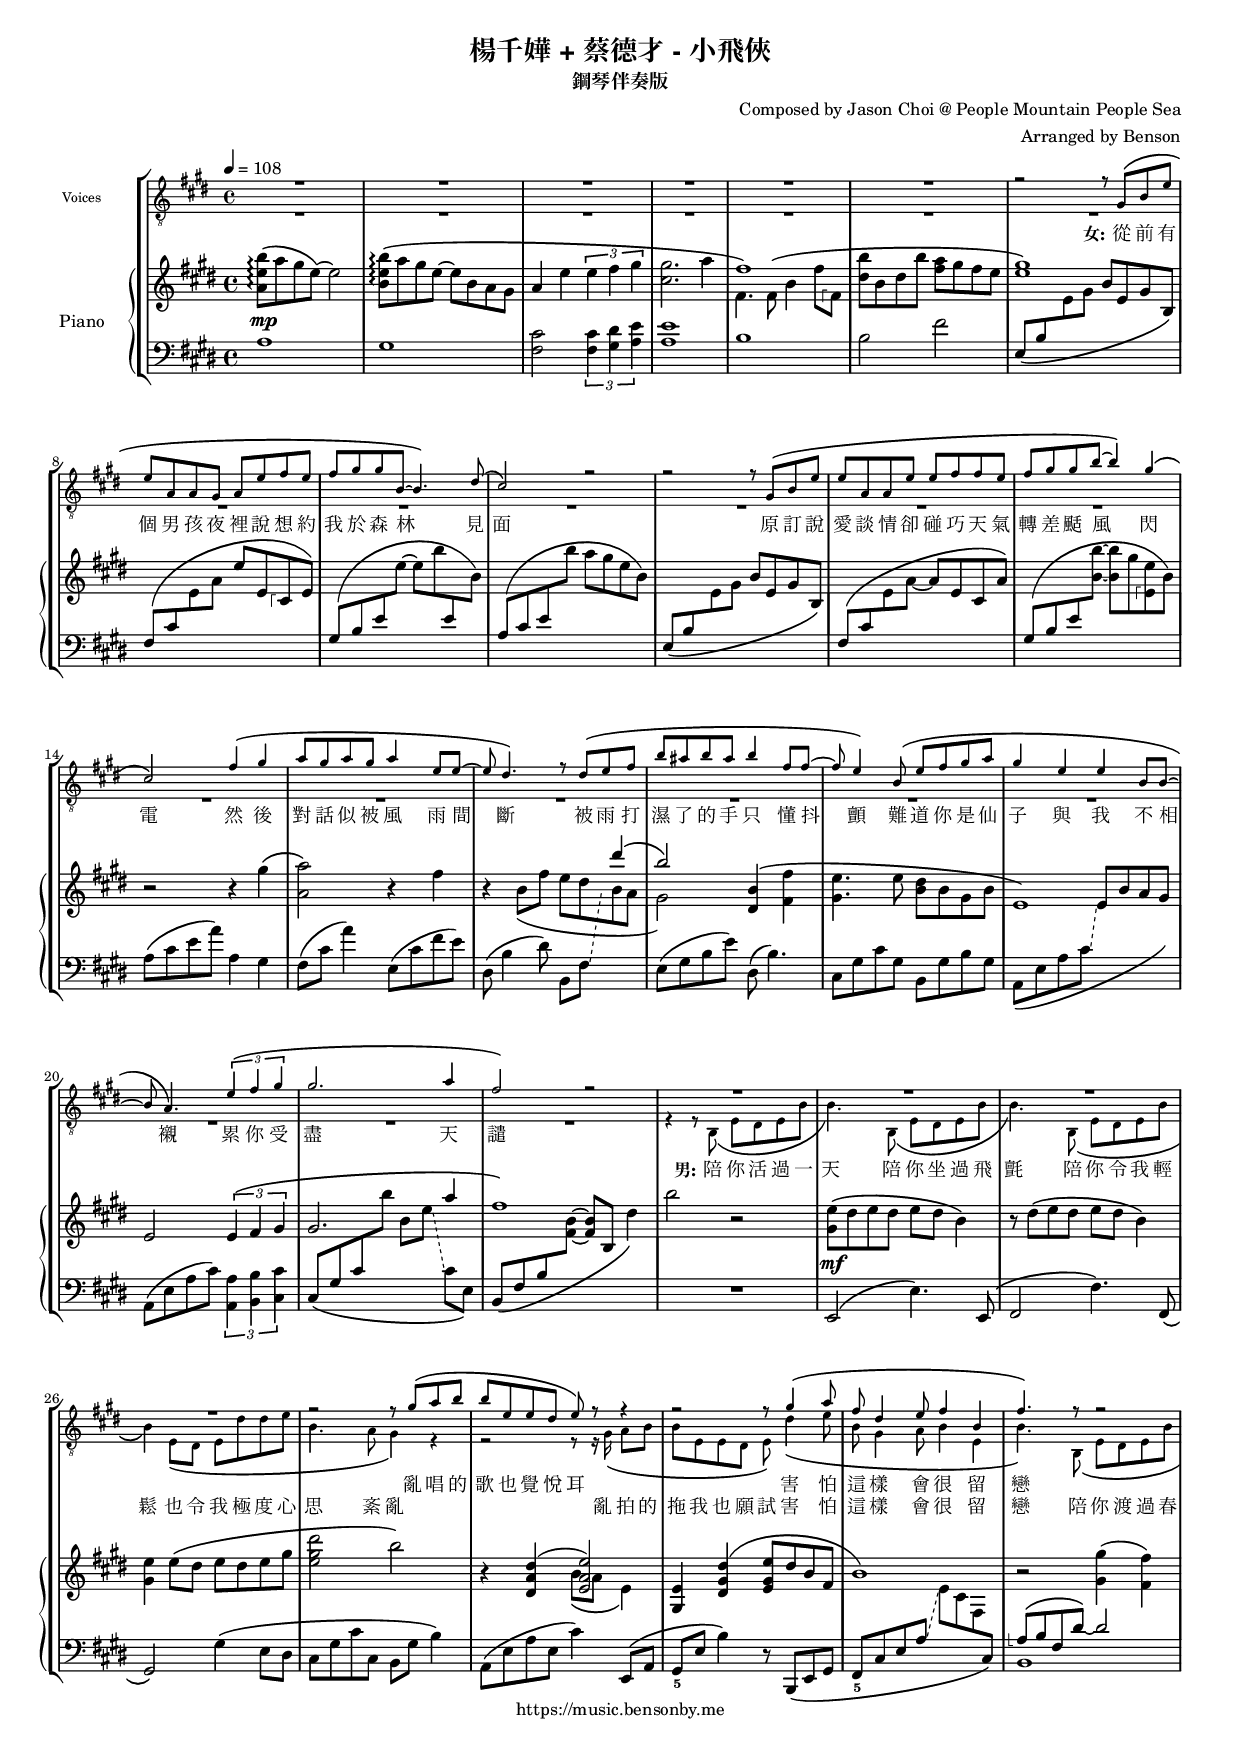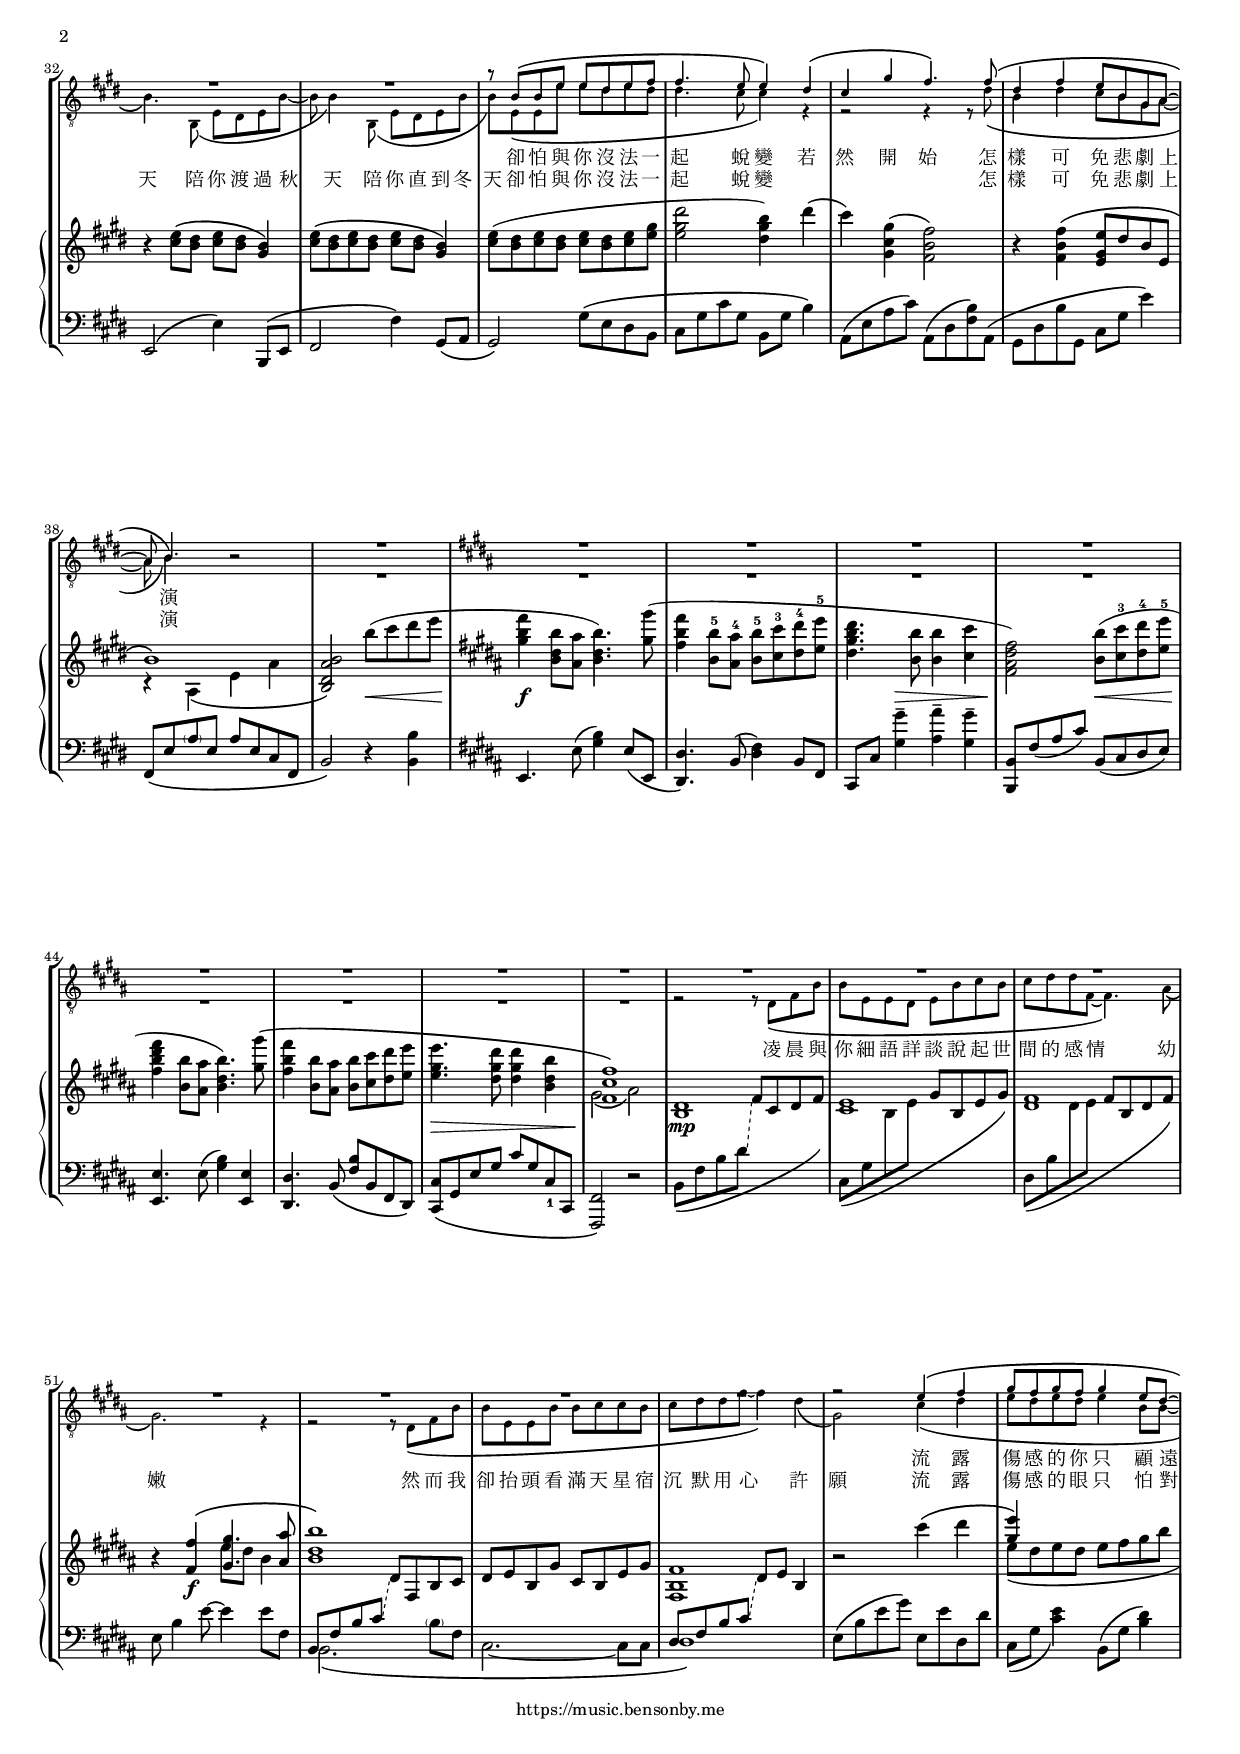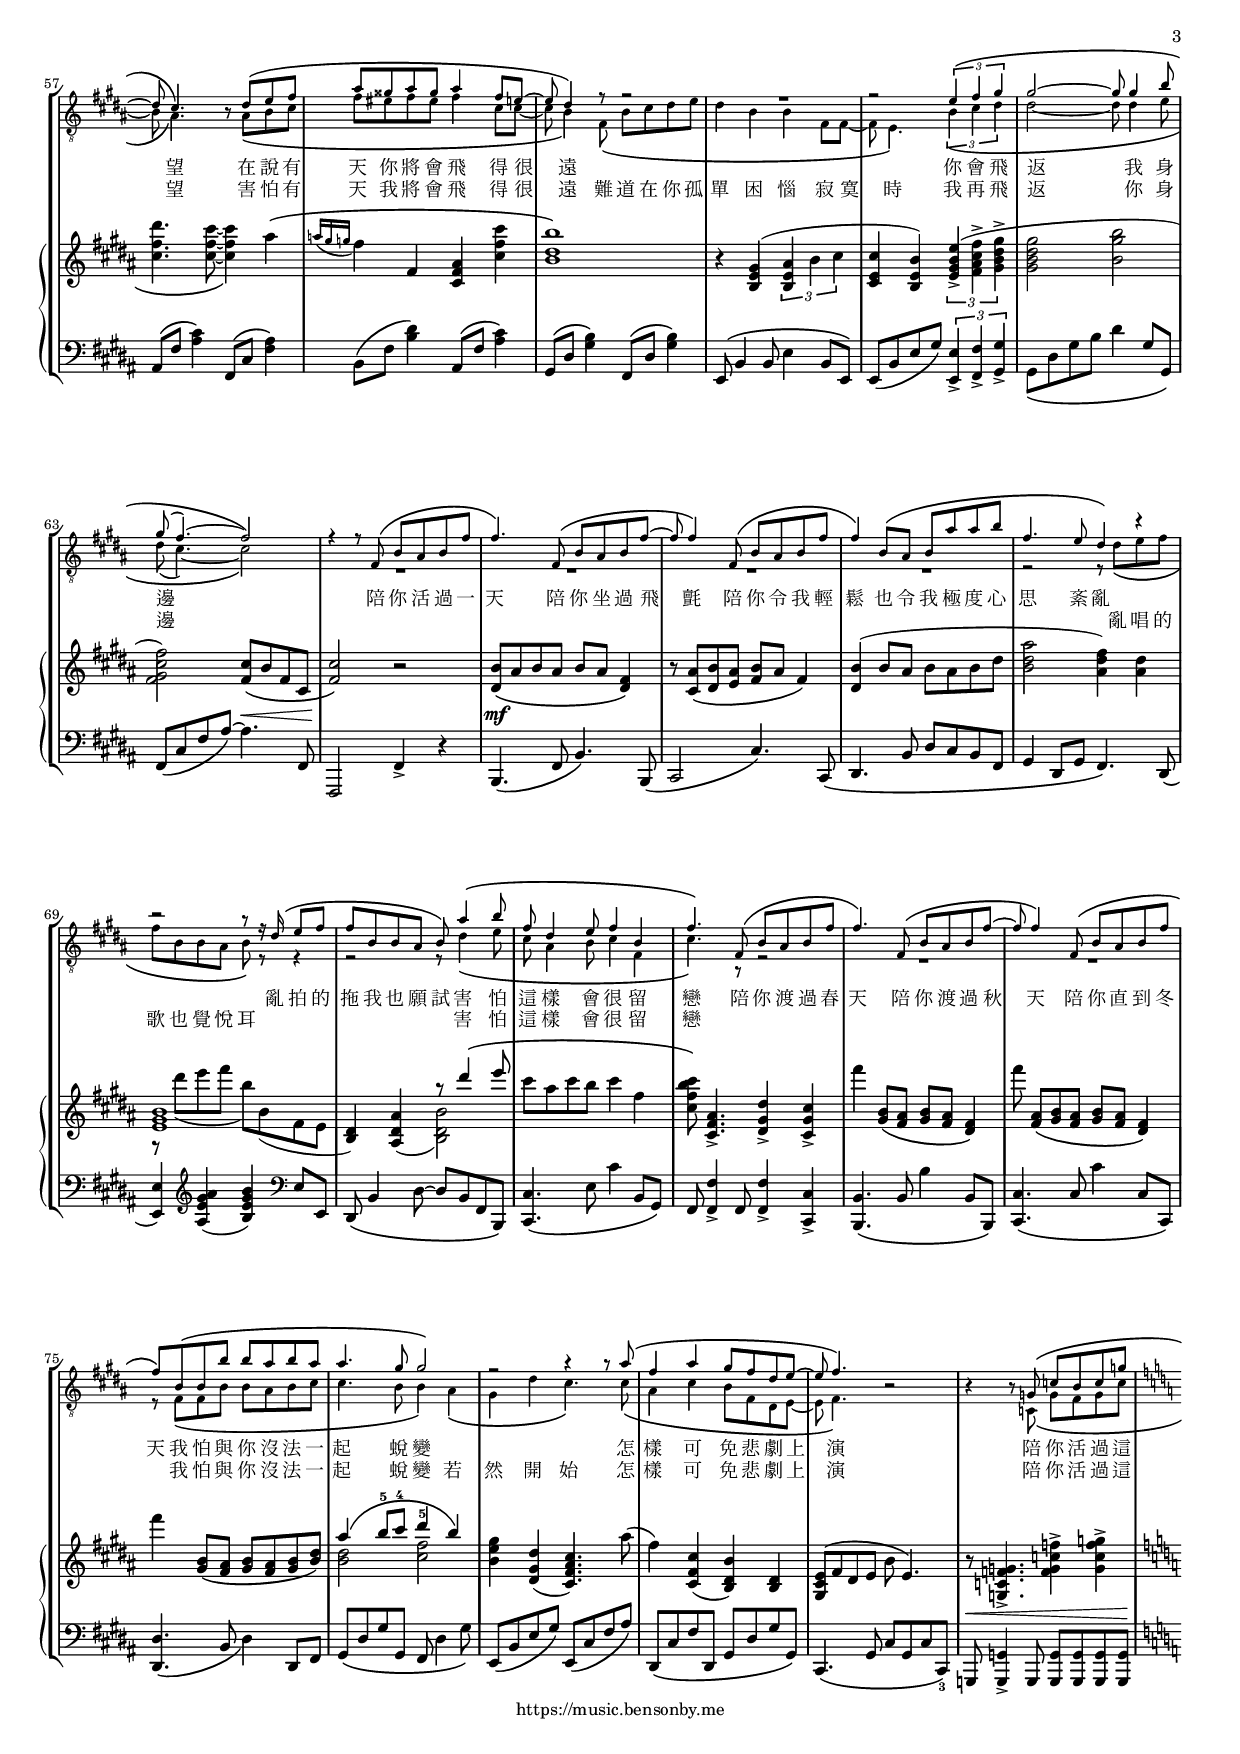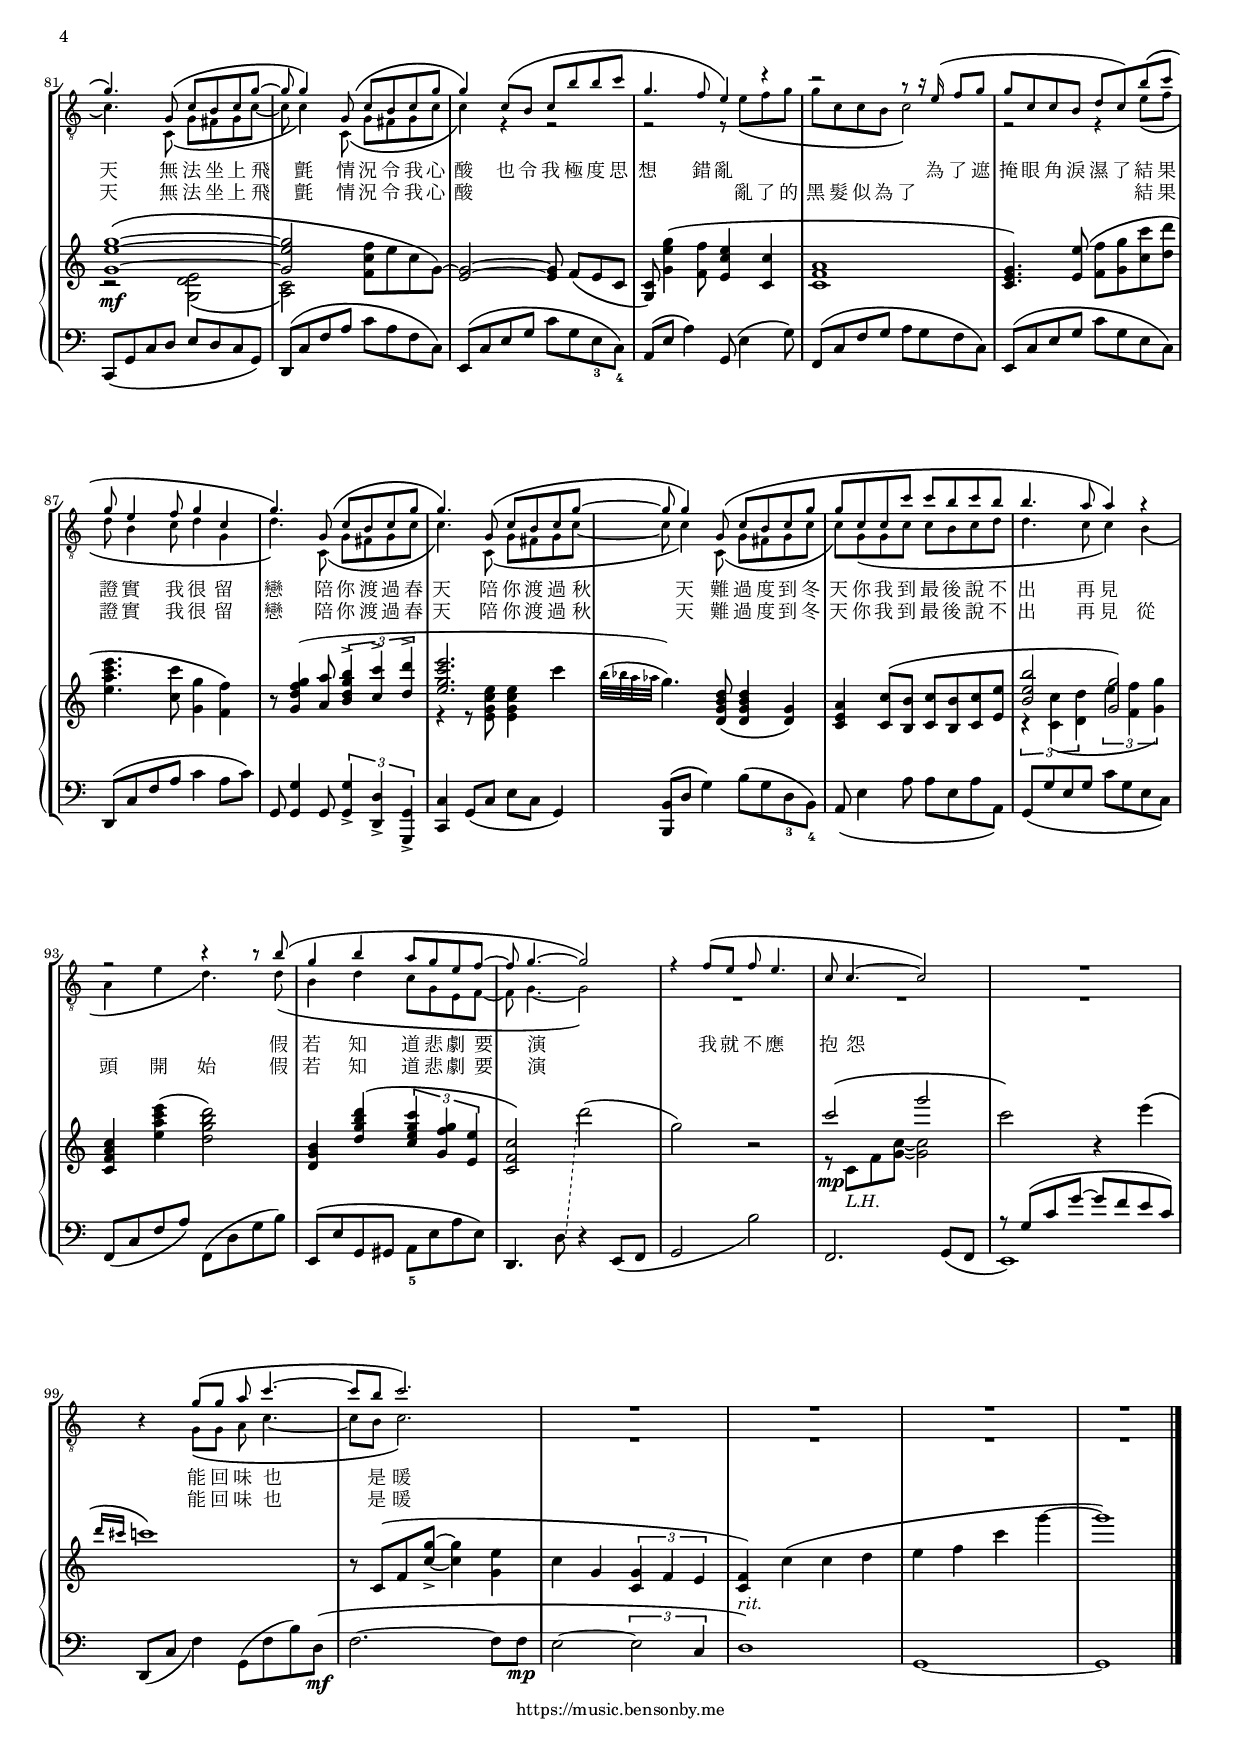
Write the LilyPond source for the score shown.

\version "2.18.2"
\include "articulate.ly"
%% http://lsr.di.unimi.it/LSR/Item?id=336
%% see also http://code.google.com/p/lilypond/issues/detail?id=1228

%% Usage:
%%   \new Staff \with {
%%     \override RestCollision.positioning-done = #merge-rests-on-positioning
%%   } << \somevoice \\ \othervoice >>
%% or (globally):
%%   \layout {
%%     \context {
%%       \Staff
%%       \override RestCollision.positioning-done = #merge-rests-on-positioning
%%     }
%%   } 
%%
%% Limitations:
%% - only handles two voices
%% - does not handle multi-measure/whole-measure rests

#(define (rest-score r)
  (let ((score 0)
	(yoff (ly:grob-property-data r 'Y-offset))
	(sp (ly:grob-property-data r 'staff-position)))
    (if (number? yoff)
	(set! score (+ score 2))
	(if (eq? yoff 'calculation-in-progress)
	    (set! score (- score 3))))
    (and (number? sp)
	 (<= 0 2 sp)
	 (set! score (+ score 2))
	 (set! score (- score (abs (- 1 sp)))))
    score))

#(define (merge-rests-on-positioning grob)
  (let* ((can-merge #f)
	 (elts (ly:grob-object grob 'elements))
	 (num-elts (and (ly:grob-array? elts)
			(ly:grob-array-length elts)))
	 (two-voice? (= num-elts 2)))
    (if two-voice?
	(let* ((v1-grob (ly:grob-array-ref elts 0))
	       (v2-grob (ly:grob-array-ref elts 1))
	       (v1-rest (ly:grob-object v1-grob 'rest))
	       (v2-rest (ly:grob-object v2-grob 'rest)))
	  (and
	   (ly:grob? v1-rest)
	   (ly:grob? v2-rest)	     	   
	   (let* ((v1-duration-log (ly:grob-property v1-rest 'duration-log))
		  (v2-duration-log (ly:grob-property v2-rest 'duration-log))
		  (v1-dot (ly:grob-object v1-rest 'dot))
		  (v2-dot (ly:grob-object v2-rest 'dot))
		  (v1-dot-count (and (ly:grob? v1-dot)
				     (ly:grob-property v1-dot 'dot-count -1)))
		  (v2-dot-count (and (ly:grob? v2-dot)
				     (ly:grob-property v2-dot 'dot-count -1))))
	     (set! can-merge
		   (and 
		    (number? v1-duration-log)
		    (number? v2-duration-log)
		    (= v1-duration-log v2-duration-log)
		    (eq? v1-dot-count v2-dot-count)))
	     (if can-merge
		 ;; keep the rest that looks best:
		 (let* ((keep-v1? (>= (rest-score v1-rest)
				      (rest-score v2-rest)))
			(rest-to-keep (if keep-v1? v1-rest v2-rest))
			(dot-to-kill (if keep-v1? v2-dot v1-dot)))
		   ;; uncomment if you're curious of which rest was chosen:
		   ;;(ly:grob-set-property! v1-rest 'color green)
		   ;;(ly:grob-set-property! v2-rest 'color blue)
		   (ly:grob-suicide! (if keep-v1? v2-rest v1-rest))
		   (if (ly:grob? dot-to-kill)
		       (ly:grob-suicide! dot-to-kill))
		   (ly:grob-set-property! rest-to-keep 'direction 0)
		   (ly:rest::y-offset-callback rest-to-keep)))))))
    (if can-merge
	#t
	(ly:rest-collision::calc-positioning-done grob))))

#(set-global-staff-size 15)

cr = \change Staff = "right"
cl = \change Staff = "left"
rhMark = \markup { 
  \path #0.1 #'((moveto -1 0)(rlineto 0 -1.5)(rlineto 0.5 0))
}
lhMark = \markup { 
  \path #0.1 #'((moveto 0 1)(rlineto -0.5 0)(rlineto 0 -1.5))
}

upper-intro = \relative c'' {
  <a e' b'>8\arpeggio\( a' gis e~\) e2
  << {
    \stemNeutral
    <b e b'>8\arpeggio\( a' gis e~ e b a gis
    a4 e' \times 2/3 {e fis gis}
    <cis, gis'>2. a'4
    fis1\)
  } \\ {
    s1*3
    fis,4. fis8^\( b4 fis'8
    \set fingeringOrientations = #'(left)
    <fis,\finger \lhMark>
    \stemNeutral
    <b' dis,>8 b, dis b' <a fis> gis fis e
    <e gis>1\)
  } >>
}

upper-verse-one = \relative c''' {
  s1
  s1
  s1
  s1
  s1
  s1
  r2 r4 gis4\(
  <a, a'>2\) r4 fis'4
  r4 << {
    s4 s4 dis'4\( b2\)
  } \\ {
    b,8\( fis' e dis b a gis2\)
  } >>
  <dis b'>4\( <fis fis'>
  <gis e'>4. e'8 <b dis> b gis b
  e,1\)
  e2 \times 2/3 {e4\( fis gis}
  gis2. \stemUp a'4
  \stemNeutral
  fis1\)
  b2 r2
}

upper-chorus-one = \relative c'' {
  <e gis,>8\( dis e dis e dis b4\)
  r8 dis\( e dis e dis b4\)
  <gis e'>4 e'8\( dis e dis e gis
  <e gis dis'>2 b'\)
  r4 << {
    <dis,, a' dis>4( <e a e'>2)
  } \\ {
    s4 b'8\( a e4\)
  } >>
  <gis, e'> <dis' gis dis'>\( <e gis e'>8 dis' b fis
  b1\)
  r2 <gis gis'>4( <fis fis'>)
  r4 <cis' e>8\( <b dis> <cis e> <b dis> <gis b>4\)
  <cis e>8\( <b dis> <cis e> <b dis> <cis e> <b dis> <gis b>4\)
  <cis e>8( <b dis> <cis e> <b dis> <cis e> <b dis> <cis e> <e gis>
  <e gis dis'>2 <dis gis b>4) dis'(
  cis) <gis, cis gis'>( <fis b fis'>2)
  r4 << {
    \stemNeutral
    <fis b fis'>4\( <e gis e'>8 dis' b e,
    \stemUp
    b'1\)
  } \\ {
    s2.
    r4 a,\( e' a
    \stemNeutral
    <b, dis a' b>2\)
  } >>
}

upper-episode = \relative c''' {
  b8( cis dis e \key b \major
  <gis, b fis'>4 <b, dis b'>8 <ais ais'> <b dis b'>4.) <gis' gis'>8(
  <fis b fis'>4 <b, b'^5>8 <ais ais'^4> <b b'^5> <cis cis'^3> <dis dis'^4> <e e'^5>
  <dis gis b dis>4. <b b'>8 <b b'>4 <cis cis'>
  <fis, ais dis fis>2) <b b'>8( <cis cis'^3> <dis dis'^4> <e e'^5>
  <fis b dis fis>4 <b, b'>8 <ais ais'> <b dis b'>4.)
  << {
    \stemNeutral
    <gis' gis'>8\(
    <fis b fis'>4 <b, b'>8 <ais ais'> <b b'> <cis cis'> <dis dis'> <e e'>
    <e gis e'>4. <dis gis dis'>8 <dis gis dis'>4 <b dis b'>
    \stemUp
    <fis cis' fis>1\)
  } \\ {
    s8 s1*2
    gis2\( ais\)
  } >>
}

upper-verse-two = \relative c' {
  <b dis>1
  <cis e>
  <dis fis>
  r4 << {
    <fis fis'>\(\f <gis gis'>4. <ais ais'>8
    <b dis b'>1\)
  } \\ {
    s4 e8 dis b4
  } >>
  s1
  <fis, b fis'>1
  r2 << {
    \stemNeutral
    cis'''4\( dis 
    \stemUp
    <e gis,>4\) s2. s2.
  } \\ {
    s2
    e,8\( dis e dis e fis gis b
    <cis, fis dis'>4. <cis fis cis'>8~ <cis fis cis'>4\)
  } >>
  \tag #'written {
    ais'4\( \acciaccatura {a16 gis g}
  }
  \tag #'midi {
    ais8\( \tuplet 3/2 { a16 gis g}
  }
  fis4 fis, <cis fis ais>4 <cis' fis cis'>
  <b dis b'>1\)
  r4 <b, e gis>( \times 2/3 {<b e ais>4 b' cis}
  <cis, e cis'>4 <b e b'>) \times 2/3 {<e gis b e>4->( <fis ais cis fis>-> <gis b dis gis>->}
  <gis b dis gis>2 <b gis' b>
  <fis gis cis fis>2) <fis cis'>8\( b fis cis
  <fis cis'>2\) r2
}

upper-chorus-two = \relative c'' {
  <b dis,>8\( ais b ais b ais <dis, fis>4\)
  r8 <cis ais'>\( <dis b'> <e ais> <fis b> ais fis4\)
  <dis b'>4( b'8 ais b ais b dis
  <b dis ais'>2 <ais dis fis>4) <ais dis>
  << {<e gis b>1 s4} \\ {r8 dis''( e fis b,) b,( fis e \stemNeutral <b dis>4) } >>
  << {
    s4 r8 dis''4\( e8
    \stemNeutral
    cis8 ais cis b cis4 fis,
    <cis fis b cis>8\)
  } \\ {
    \stemNeutral
    <ais, dis ais'>4(
    \stemDown
    <b dis b'>2)
  } >>
  <cis fis ais>4.-> <dis gis dis'>4-> <cis gis' cis>->
  fis''4 <gis,, b>8\( <fis ais> <gis b> <fis ais> <dis fis>4\)
  fis''8 <fis,, ais>8\([ <gis b> <fis ais>] <gis b> <fis ais> <dis fis>4\)
  fis''4 <gis,, b>8\( <fis ais> <gis b> <fis ais> <gis b> <b dis>\)
  << {ais'4\( b8^5 cis^4 dis4^5 b\)} \\ {<b, dis>2 <cis fis>2} >>
  <b e gis>4 <dis, gis dis'>4( <cis fis ais cis>4.) ais''8(
  fis4) <cis, fis cis'>4( <b dis b'>4) <b dis>
  <gis cis e>8\( fis' dis e b' e,4.\)
}

upper-chorus-three = \relative c' {
  r8 <g c f g>4.-> <f' g c f>4-> <g c f g>-> \key c \major

  << {
    <g e' g>1~\(
    q2
    \stemNeutral
    <f c' f>8 e' c g~\)
    <e g>2~ <e g>8
  } \\ {
    r2 <g, d' e>2\(
    <a c>2\)
  } >>
  f'8\( e c
  <g c>8\) <g' e' g>4\( <f f'>8 <e c' e>4 <c c'>
  <c f a>1
  <c e g>4.\) <e e'>8\( <f f'> <g g'> <c c'> <d d'>
  <e a c e>4. <c c'>8 <g g'>4 <f f'>\)
  r8 << {
    <g d' f g>4( <a a'>8 \tuplet 3/2 2 {<b d g b>4-> <c c'>-> <d d'>->}
    <e g c e>2. \stemNeutral
    \tag #'written { c'4 \acciaccatura { b32 bes a aes }}
    \tag #'midi { c8 b32 bes a aes }
    g4.)
  } \\ {
    s4. s2 r4 r8 <e, g c e> q4
  } >>
  <d g b d>8\( q4 <d g>\)
  <c e a>4
  << {
    \stemNeutral
    <c c'>8\( <b b'> <c c'> <b b'> <c c'> <e e'>
    \stemUp
    <b' e b'>2 <g g'>\)
  } \\ {
    s2.
    \tuplet 3/2 2 {r4 <c, c'>\( <d d'> e' <f, f'> <g g'>\)}
  } >>
  <c, f a c>4 <e' a c e>( <d g b d>2)
  <d, g b>4 << {
    <d' g b d>4\( \tuplet 3/2 2 {<c e g c>4 <g f' g> <e e'>}
    <c f c'>2\)
  } \\ {
    s2.
    \cl
    \stemNeutral
    d,,4.
    \once \override Glissando #'style = #'dashed-line
    d'8\glissando
    \cr
    d'''2^(
    g,2)
  } >>
  r2
}

upper-ending = \relative c''' {
  << {
    c2\( g'2
    \stemNeutral c,2\) 
  } \\ {
    r8 c,,_\markup { \italic "L.H." } f <g c>~ q2
  } >>
  r4 e''\(
  \grace{d16[ cis]} c1\)
  r8 c,,\( f <c' g'>8~-> <c g'>4 <g e'>
  c g \times 2/3 {<c, g'>4 f e}
  \tag #'written {
    <c f>4\) c'\( c d
    e f c' g'~ g1\) 
  }
  \tag #'midi {
    \tempo 4 = 105
    <c,,, f>4\)
    \tempo 4 = 103
    c'\(
    \tempo 4 = 101
    c
    \tempo 4 = 97
    d
    \tempo 4 = 88
    e
    \tempo 4 = 79
    f
    \tempo 4 = 66
    c'
    g'~ g1\) 
  }
  \bar "|."
}

lower-intro = \relative c' {
  a1
  gis
  <fis cis'>2 \times 2/3 {<fis cis'>4 <gis dis'> <a e'>}
  <a e'>1
  b1
  b2 fis'
}

lower-verse-one = \relative c {
  e8_\( b' \cr e gis b e, gis b,\)
  \cl fis\( cis' \cr e a e' e,
  \set fingeringOrientations = #'(left)
  <cis\finger \lhMark> e\)
  \cl gis,\( b e \cr e'~ e b' \cl e,, \cr b'\)
  \cl a,\( cis e \cr b'' a gis e b\)
  \cl e,,_\( b' \cr e gis b e, gis b,\)
  \cl fis\( cis' \cr e a~ a e cis a'\)
  \cl gis,\( b e \cr <b' b'>~ <b b'> gis' <e,\finger \lhMark e'> b'\)
  \cl a,\( cis e a\) a,4 gis
  fis8\( cis' a'4\) e,8\( cis' fis e\)
  dis,\( b'4 dis8\) b, \once \override Glissando #'style = #'dashed-line fis'\glissando
  \hideNotes \cr b'4
  \unHideNotes \cl
  e,,8\( gis b e\) dis,\( b'4.\)
  cis,8 gis' cis gis b, gis' b gis
  a,_\( e' a \once \override Glissando #'style = #'dashed-line cis \glissando \cr e b' a gis\)
  \cl a,,\( e' a cis\) \times 2/3 {<a, a'>4 <b b'> <cis cis'>}
  cis8_\( gis' cis \cr b'' b,[ \once \override Glissando #'style = #'dashed-line e]\glissando \cl cis, e,\)
  b_\( fis' b \cr <fis' b>~ <fis b> b, dis'4\)
  \cl R1
}

lower-chorus-one = \relative c, {
  e2\( e'4.\) e,8\(
  fis2 fis'4.\) fis,8\(
  gis2\) gis'4\( e8 dis
  cis8 gis' cis cis, b gis' b4\)
  a,8\( e' a e cis'4\) e,,8\( a
  gis8_5 e' b'4\) r8 b,,_\( e gis
  fis8_5 cis' e \once \override Glissando #'style = #'dashed-line a \glissando \cr e' cis fis, \cl cis\)
  << {b1} \\ {
    \stemUp
    \set fingeringOrientations = #'(left)
    <a'\finger \rhMark>8^\( b fis dis'~\) dis2
  } >>
  \stemNeutral e,,2\( e'4\) b,8\( e
  fis2 fis'4\) gis,8\( a
  gis2\) gis'8\( e dis b
  cis gis' cis gis b, gis' b4\)
  a,8\( e' a cis\) a,\( dis <fis b>\) a,\(
  gis dis' b' gis, cis gis' e'4\)
  fis,,8\( e' \parenthesize a e a e cis fis,
  b2\)
}
 
lower-episode = \relative c {
  r4 <b b'> \key b \major
  e,4. e'8( <gis b>4) e8\( e,
  <dis dis'>4.\) b'8( <dis fis>4) b8 fis
  cis8 cis' <gis' gis'>4-- <ais ais'>-- <gis gis'>--
  <b,, b'>8 fis''( ais cis) b,\( cis dis e\)
  <e, e'>4. e'8( <gis b>4) <e, e'>4
  <dis dis'>4. b'8\( <fis' b>8 b, fis dis\)
  <cis cis'>8\( gis' e' gis cis gis cis,_1 cis,
  <fis, fis'>2\) r2
}

lower-verse-two = \relative c {
  b8_\( fis' b \once \override Glissando #'style = #'dashed-line dis \glissando \cr fis cis dis fis\)
  \cl \stemDown cis,_\( gis' \cr b e \stemNeutral gis b, e gis\)
  \cl \stemDown dis,_\( b' \cr dis e \stemNeutral fis b, dis fis\)
  \cl e, b'4 e8~ e4 e8 fis,8
  << {
    b,8 fis' b
    \once \override Glissando #'style = #'dashed-line cis\glissando \cr
    dis fis, b cis
    dis e b gis' cis, b e gis
    \cl
    dis,8 fis b
    \once \override Glissando #'style = #'dashed-line cis \glissando \cr
    dis e b4
  } \\ {
    \cl
    b,2.\( \parenthesize b'8 fis
    cis2.~ cis8 cis
    dis1\)
  } >>
  \stemNeutral e8\( b' e gis\) e, e' dis, dis'
  cis,_\( gis' <cis e>4\) b,8\( gis' <b dis>4\)
  ais,8\( fis' <ais cis>4\) fis,8\( cis' <fis ais>4\)
  b,8\( fis' <b dis>4\) ais,8\( fis' <ais cis>4\)
  gis,8\( dis' <gis b>4\) fis,8\( dis' <gis b>4\)
  e,8\( b'4 b8 e4 b8 e,\)
  e\( b' e gis\) \times 2/3 {<e, e'>4-> <fis fis'>-> <gis gis'>->}
  gis8_\( dis' gis b dis4 gis,8 gis,\)
  fis\( cis' fis ais~\) ais4. fis,8
  fis,2 fis'4-> r4
}

lower-chorus-two = \relative c, {
  b4.\( fis'8 b4.\) b,8\(
  cis2 cis'4.\) cis,8\(
  dis4. b'8 dis8 cis b fis
  gis4 dis8 gis fis4.\) dis8(
  <e e'>4) \clef treble  <ais' e' gis ais>( <b e gis b>) \clef bass e,8 e,
  dis_\( b'4 dis8~ dis8 b fis b,\)
  <cis cis'>4._\( e'8 cis'4 b,8 gis\)
  fis <fis fis'>4-> fis8 <fis fis'>4-> <cis cis'>->
  <b b'>4._\( b'8 b'4 b,8 b,\)
  <cis cis'>4._\( cis'8 cis'4 cis,8 cis,\)
  <dis dis'>4._\( b'8 dis4\) dis,8 fis
  gis_\( dis' gis gis, fis8 dis'4 gis8\)
  e,_\( b' e gis\) e,\( cis' fis ais\)
  dis,,_\( cis' fis dis, gis dis' gis gis,\)
  cis,4._\( gis'8 cis gis cis cis,_3\)
}

lower-chorus-three = \relative c, {
  g8 <g g'>4-> g8 <g g'> <g g'> <g g'> <g g'>  \key c \major
  c8\( g' c d e d c g\)
  d\( c' f a c a f c\)
  e,\( c' e g c g e_3 c_4\)
  a\( e' a4\) g,8\( e'4 g8\)
  f,\( c' f g a g f c\)
  e,\( c' e g c g e c\)
  d,\( c' f a c4 a8 c\)
  g,8 <g g'>4 g8 \tuplet 3/2 2 {<g g'>4-> <d d'>-> <g, g'>->}
  <c c'>4 g'8_\( c e c g4\)
  <b, b'>8\( d'8 g4\) b8\( g d_3 b_4\)
  a8_\( e'4 a8 a e a a,\)
  g_\( g' e g c g e c\)
  f,\( c' f a\) f,\( d' g b\)
  e,,\( e' g, gis a_5 e' a e\)
  s2
  r4 e,8_\( f
  g2 b'\)
}

lower-ending = \relative c' {
  << {
    s1
    r8 g^\( c g'~ g f e c\)
  } \\ {
    \stemNeutral
    f,,2. g8\( f \stemDown e1\)
  } >>
  d8_( c' f4) g,8( f' b) d,\mf\(
  f2.~ f8 f\mp
  e2~ \times 2/3 {e2 c4}
  d1\)
  g,~
  g \bar "|."
}

upper = \relative c {
  \clef treble \key e \major \time 4/4 \tempo 4 = 108
  \upper-intro
  \upper-verse-one
  \upper-chorus-one
  \upper-episode
  \upper-verse-two
  \upper-chorus-two
  \upper-chorus-three
  \upper-ending
}

lower = \relative c {
  \clef bass \key e \major \time 4/4
  \lower-intro
  \lower-verse-one
  \lower-chorus-one
  \lower-episode
  \lower-verse-two
  \lower-chorus-two
  \lower-chorus-three
  \lower-ending
}

dynamics = {
  s1\mp s1*22
  s1\mf s1*14
  s2 s2\< s1\!\f s1 s4 s2.\> s2\! s2\< s1\! s1 s1\> s1\!
  s1\mp s1*14 s2 s2\< s1\!
  s1\mf s1*14 s1\<
  s1\!\mf s1*15
  s1\mp s1*4 s1_\markup { \italic "rit." } s1*2
}

melodyf = \relative c' {
  \clef treble \key e \major \time 4/4
  \override Script #'padding = #2

  R1*6

  r2 r8 gis\( b e e a, a gis a e' fis e fis gis gis b,~ b4.\) dis8\( cis2\) r2
  r2 r8 gis\( b e e a, a e' e fis fis e fis gis gis b~ b4\) gis\( cis,2\)
  fis4\( gis a8 gis a gis a4 e8 e~ e dis4.\)
  r8 dis\( e fis b ais b ais b4 fis8 fis~ fis e4\)
  b8\( e fis gis a gis4 e e b8 b~ b a4.\)
  \times 2/3 {e'4\( fis gis} gis2. a4 fis2\) r2 R1

  R1 R1 R1 r2 r8
  gis\( a b b e, e dis e\) r r4 r2 r8
  gis4\( a8 fis dis4 e8 fis4 b, fis'4.\) r8 r2
  R1 R1 r8 b,\( b e e dis e fis fis4. e8 e4\) dis\( cis gis' fis4.\)
  fis8\( dis4 fis e8 b gis a~ a b4.\) r2 R1
  \key b \major R1*15
  r2 e4\( fis gis8 fis gis fis gis4 e8 dis~ dis cis4.\)
  r8 dis\( e fis ais gisis ais gisis ais4 fis8 e~ e dis4\) r8 r2
  R1 r2 \times 2/3 {e4\( fis gis} gis2~ gis8 gis4 b8 gis( fis4.~) fis2\)
  r4 r8 fis,\( b ais b fis' fis4.\) fis,8\( b ais b fis'~ fis fis4\)
  fis,8\( b ais b fis' fis4\) b,8\( ais b ais' ais b fis4. e8 dis4\) r
  r2 r8 r16 dis16\( e8 fis fis b, b ais b\) ais'4\( b8 fis dis4 e8 fis4 b, fis'4.\)
  fis,8\( b ais b fis' fis4.\) fis,8\( b ais b fis'~ fis fis4\)
  fis,8\( b ais b fis' fis\) b,\( b b' b ais b ais ais4. gis8 gis2\)
  r2 r4 r8 ais\( fis4 ais gis8 fis dis e~ e fis4.\) r2
  r4 r8 g,\( c b c g'
  \key c \major g4.\) g,8\( c b c g'~ g g4\)
  g,8\( c b c g' g4\) c,8\( b c b' b c g4. f8 e4\) r4 r2 r8 r16
  e16\( f8 g g c, c b d c\)
  b'\( c g e4 f8 g4 c, g'4.\)
  g,8\( c b c g' g4.\) g,8\( c b c g'~ g g4\)
  g,8\( c b c g' g c, c c' c b c b b4. a8 a4\)
  r4 r2 r4 r8 b\( g4 b a8 g e f~ f g4.~ g2\)
  r4 f8\( e f e4. c8 c4.~ c2\) R1 r4
  g'8\( g a c4.~ c8 b c2.\) R1 R1 R1 R1 \bar "|."
}

lyricsf = \lyricmode {
  \set stanza = #"女:"
  從 前 有 個 男 孩 夜 裡 說 想 約 我 於 森 林 見 面
  原 訂 說 愛 談 情 卻 碰 巧 天 氣 轉 差 颳 風 閃 電
  然 後 對 話 似 被 風 雨 間 斷
  被 雨 打 濕 了 的 手 只 懂 抖 顫 難 道 你 是 仙 子
  與 我 不 相 襯 累 你 受 盡 天 譴
  亂 唱 的 歌 也 覺 悅 耳
  害 怕 這 樣 會 很 留 戀
  卻 怕 與 你 沒 法 一 起 蛻 變
  若 然 開 始 怎 樣 可 免 悲 劇 上 演
  流 露 傷 感 的 你 只 顧 遠 望
  在 說 有 天 你 將 會 飛 得 很 遠
  你 會 飛 返 我 身 邊
  陪 你 活 過 一 天 陪 你 坐 過 飛 氈
  陪 你 令 我 輕 鬆 也 令 我 極 度 心 思 紊 亂
  亂 拍 的 拖 我 也 願 試
  害 怕 這 樣 會 很 留 戀
  陪 你 渡 過 春 天 陪 你 渡 過 秋 天
  陪 你 直 到 冬 天
  我 怕 與 你 沒 法 一 起 蛻 變
  怎 樣 可 免 悲 劇 上 演
  陪 你 活 過 這 天 無 法 坐 上 飛 氈
  情 況 令 我 心 酸
  也 令 我 極 度 思 想 錯 亂
  為 了 遮 掩 眼 角 淚 濕 了
  結 果 證 實 我 很 留 戀
  陪 你 渡 過 春 天 陪 你 渡 過 秋 天
  難 過 度 到 冬 天 你 我 到 最 後 說 不 出 再 見
  假 若 知 道 悲 劇 要 演
  我 就 不 應 抱 怨
  能 回 味 也 是 暖
}

melodym = \relative c' {
    \clef "treble_8" \key e \major \time 4/4
    R1 R1 R1 R1 R1 R1
    R1 R1 R1 R1 R1 R1 R1 R1
    R1 R1 R1 R1 R1 R1 R1 R1
    r4 r8 b,\( e dis e b' b4.\) b,8\( e dis e b' b4.\)
    b,8\( e dis e b' b4\) e,8\( dis e dis' dis e b4. a8 gis4\) r4
    r2 r8 r16 gis\( a8 b b e, e dis e\) dis'4\( e8 b gis4 a8 b4 e, b'4.\)
    b,8\( e dis e b' b4.\) b,8\( e dis e b'~ b b4\) b,8\( e dis e b' b\)
    e,\( e e' e dis e dis dis4. cis8 cis4\) r4 
    r2 r4 r8 dis\( b4 dis cis8 b gis a~ a b4.\) r2 R1
    \key b \major R1*8
    r2 r8 dis,8\( fis b b e, e dis e b' cis b cis dis dis fis,8~ fis4.\) ais8\( gis2.\) r4
    r2 r8 dis\( fis b b e, e b' b cis cis b cis dis dis fis~ fis4\) dis\( gis,2\)
    cis4\( dis e8 dis e dis e4 b8 b~ b ais4.\)
    r8 ais\( b cis fis eis fis eis fis4 cis8 cis~ cis b4\)
    fis8\( b cis dis e dis4 b b fis8 fis~ fis e4.\)
    \times 2/3 {b'4\( cis dis} dis2~ dis8 dis4 e8 dis( cis4.~) cis2\)
    R1*4
    r2 r8 dis8\( e fis fis b, b ais b\)
    r8 r4 r2 r8 dis4\( e8 cis ais4 b8 cis4 fis, cis'4.\) r8 r2
    R1 R1 r8 fis,\( fis b b ais b cis cis4. b8 b4\) ais\( gis dis' cis4.\)
    cis8\( ais4 cis b8 fis dis e~ e fis4.\) r2
    r4 r8 c\( g' fis g c
    \key c \major
    c4.\) c,8\( g' fis g c~ c c4\) c,8\( g' fis g c c4\) r4 r2
    r2 r8 e\( f g g c, c b c2\) r2 r4 e8\( f d b4 c8 d4 g, d'4.\)
    c,8\( g' fis g c c4.\) c,8\( g' fis g c~ c c4\)
    c,8\( g' fis g c c\) g\( g c c b c d d4. c8 c4\)
    b\( a e' d4.\) d8\( b4 d c8 g e f~ f g4.~ g2\)
    R1 R1 R1
    r4 g8\( g a c4.~ c8 b c2.\) R1 R1 R1 R1 \bar "|."
}

lyricsm = \lyricmode {
  \set stanza = #"男:"
  陪 你 活 過 一 天 陪 你 坐 過 飛 氈
  陪 你 令 我 輕 鬆 也 令 我 極 度 心 思 紊 亂
  \once \override LyricText #'self-alignment-X = #1
  亂 拍 的 拖 我 也 願 試
  害 怕 這 樣 會 很 留 戀
  陪 你 渡 過 春 天 陪 你 渡 過 秋 天
  陪 你 直 到 冬 天 卻 怕 與 你 沒 法 一 起 蛻 變
  怎 樣 可 免 悲 劇 上 演
  凌 晨 與 你 細 語 詳 談 說 起 世 間 的 感 情 幼 嫩
  然 而 我 卻 抬 頭 看 滿 天 星 宿 沉 默 用 心 許 願
  流 露 傷 感 的 眼 只 怕 對 望
  害 怕 有 天 我 將 會 飛 得 很 遠
  難 道 在 你 孤 單 困 惱 寂 寞 時
  我 再 飛 返 你 身 邊
  亂 唱 的 歌 也 覺 悅 耳
  害 怕 這 樣 會 很 留 戀
  我 怕 與 你 沒 法 一 起 蛻 變
  若 然 開 始 怎 樣 可 免 悲 劇 上 演
  陪 你 活 過 這 天 無 法 坐 上 飛 氈
  情 況 令 我 心 酸
  亂 了 的 黑 髮 似 為 了
  結 果 證 實 我 很 留 戀
  陪 你 渡 過 春 天 陪 你 渡 過 秋 天
  難 過 度 到 冬 天 你 我 到 最 後 說 不 出 再 見
  從 頭 開 始 假 若 知 道 悲 劇 要 演
  能 回 味 也 是 暖
}

\paper {
  oddFooterMarkup = \markup { \fill-line { "https://music.bensonby.me" }}
  evenFooterMarkup = \markup { \fill-line { "https://music.bensonby.me" }}
}

\header {
  title = "楊千嬅 + 蔡德才 - 小飛俠"
  subtitle = "鋼琴伴奏版"
  arranger = "Arranged by Benson"
  composer = "Composed by Jason Choi @ People Mountain People Sea"
}

\book {
\score {
  \new StaffGroup <<
    \new Staff \with {
      % use built in feature when on version 2.19
      % \consists "Merge_rests_engraver"
      \override RestCollision.positioning-done = #merge-rests-on-positioning
    } <<
      \set Staff.instrumentName = #"Voices"
      \set Staff.fontSize = #-2
      \override StaffSymbol #'staff-space = #(magstep -3)
      \set Staff.midiInstrument = #"oboe"
      \new Voice = "Female" { \voiceOne \melodyf }
      \new Voice = "Male" { \voiceTwo \melodym }
    >>
    \context Lyrics = soprano { s1}
    \context Lyrics = tenor {s1}
    \context Lyrics = soprano \lyricsto Female \lyricsf
    \context Lyrics = tenor \lyricsto Male \lyricsm
    \new PianoStaff <<
      \set PianoStaff.instrumentName = #"Piano"
      \new Staff = "right" {
        \keepWithTag #'written \upper
      }
      \new Dynamics = "Dynamics_pf" \dynamics
      \new Staff = "left" {
        \keepWithTag #'written \lower
      }
    >>
  >>
  \layout {
  }
}
\score {
  \new StaffGroup <<
    \new Staff {
      \articulate <<
        \set Staff.fontSize = #-2
        \override StaffSymbol #'staff-space = #(magstep -3)
        \set Staff.midiInstrument = #"oboe"
        \new Voice = "Female" { \voiceOne \transpose c c' { \melodyf }}
        \new Voice = "Male" { \voiceTwo \transpose c c' { \melodym }}
      >>
    }
    \context Lyrics = soprano { s1}
    \context Lyrics = tenor {s1}
    \context Lyrics = soprano \lyricsto Female \lyricsf
    \context Lyrics = tenor \lyricsto Male \lyricsm
    \new PianoStaff <<
      \set PianoStaff.instrumentName = #"Piano  "
      \new Staff = "right" {
        \articulate << \keepWithTag #'midi \upper >>
      }
      \new Dynamics = "Dynamics_pf" \dynamics
      \new Staff = "left" {
        \articulate << \keepWithTag #'midi \lower >>
      }
    >>
  >>
  \midi {
  }
}
}
